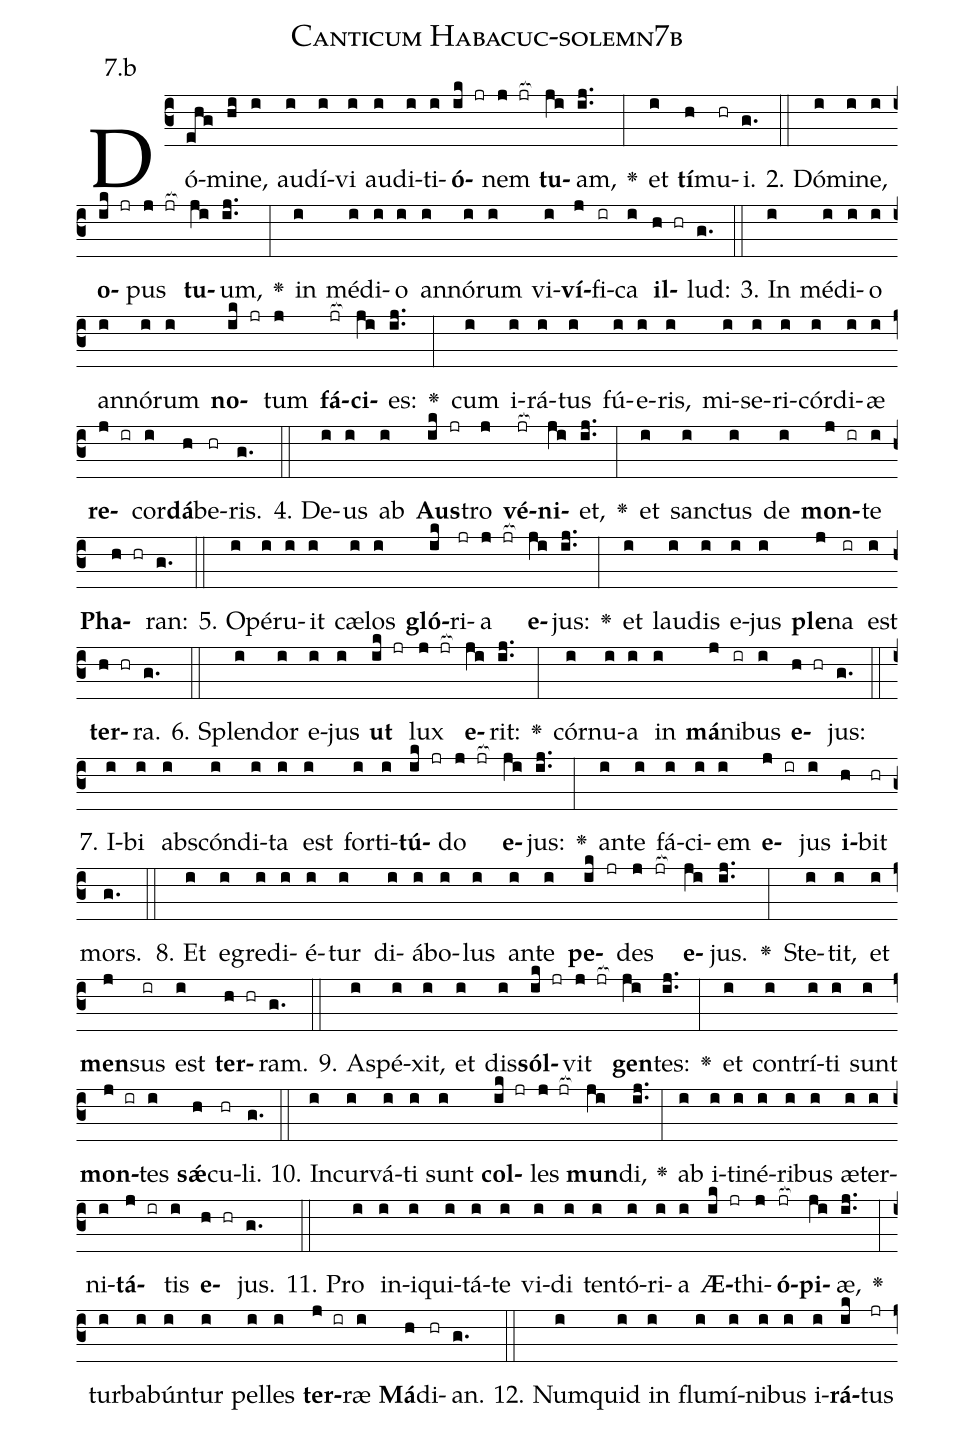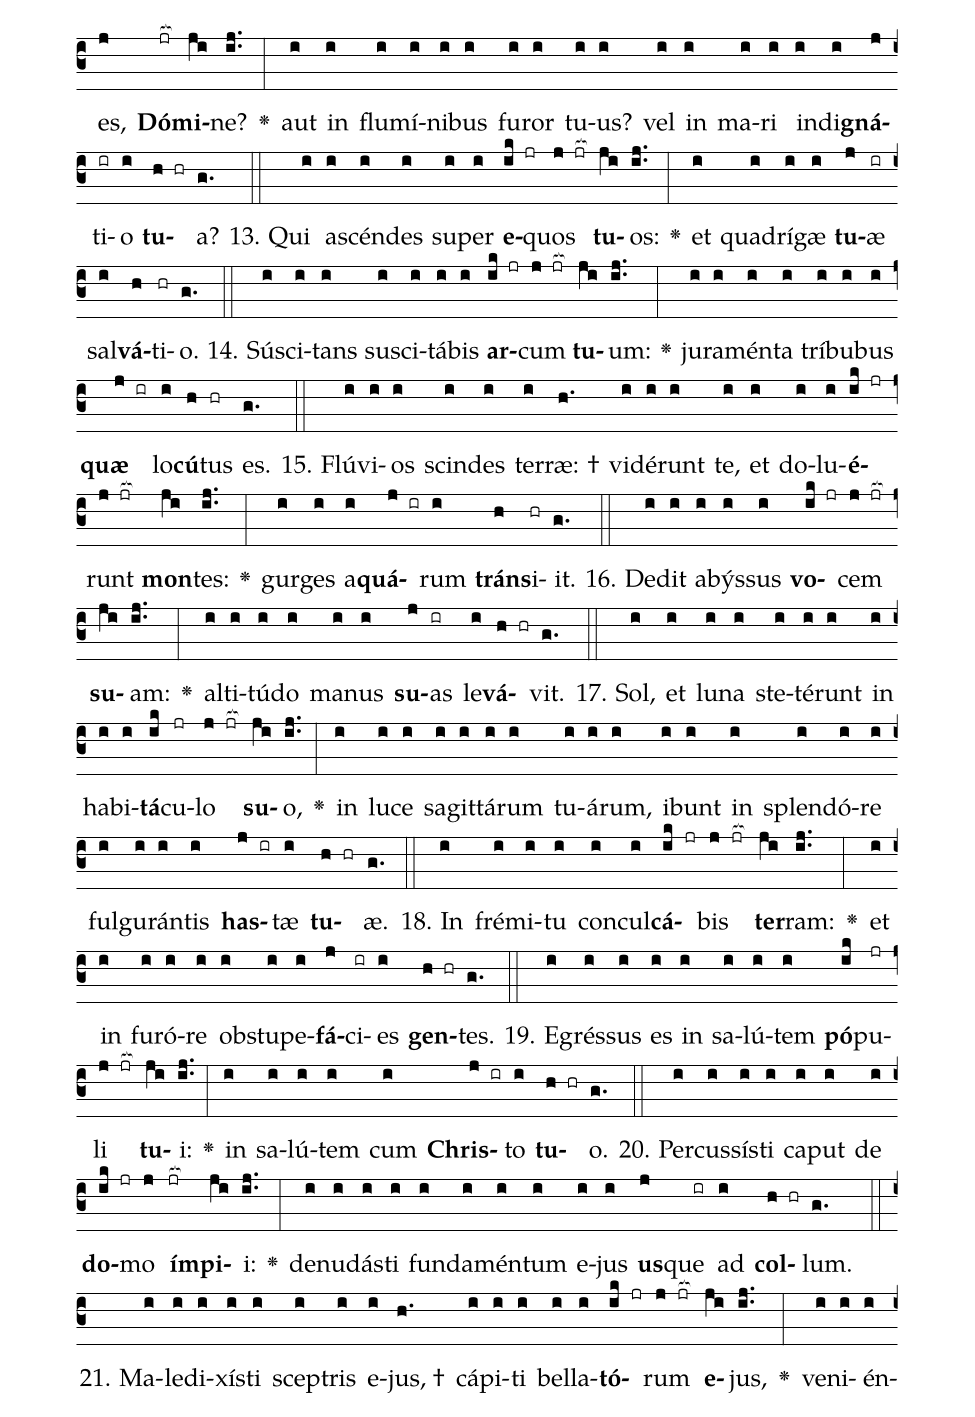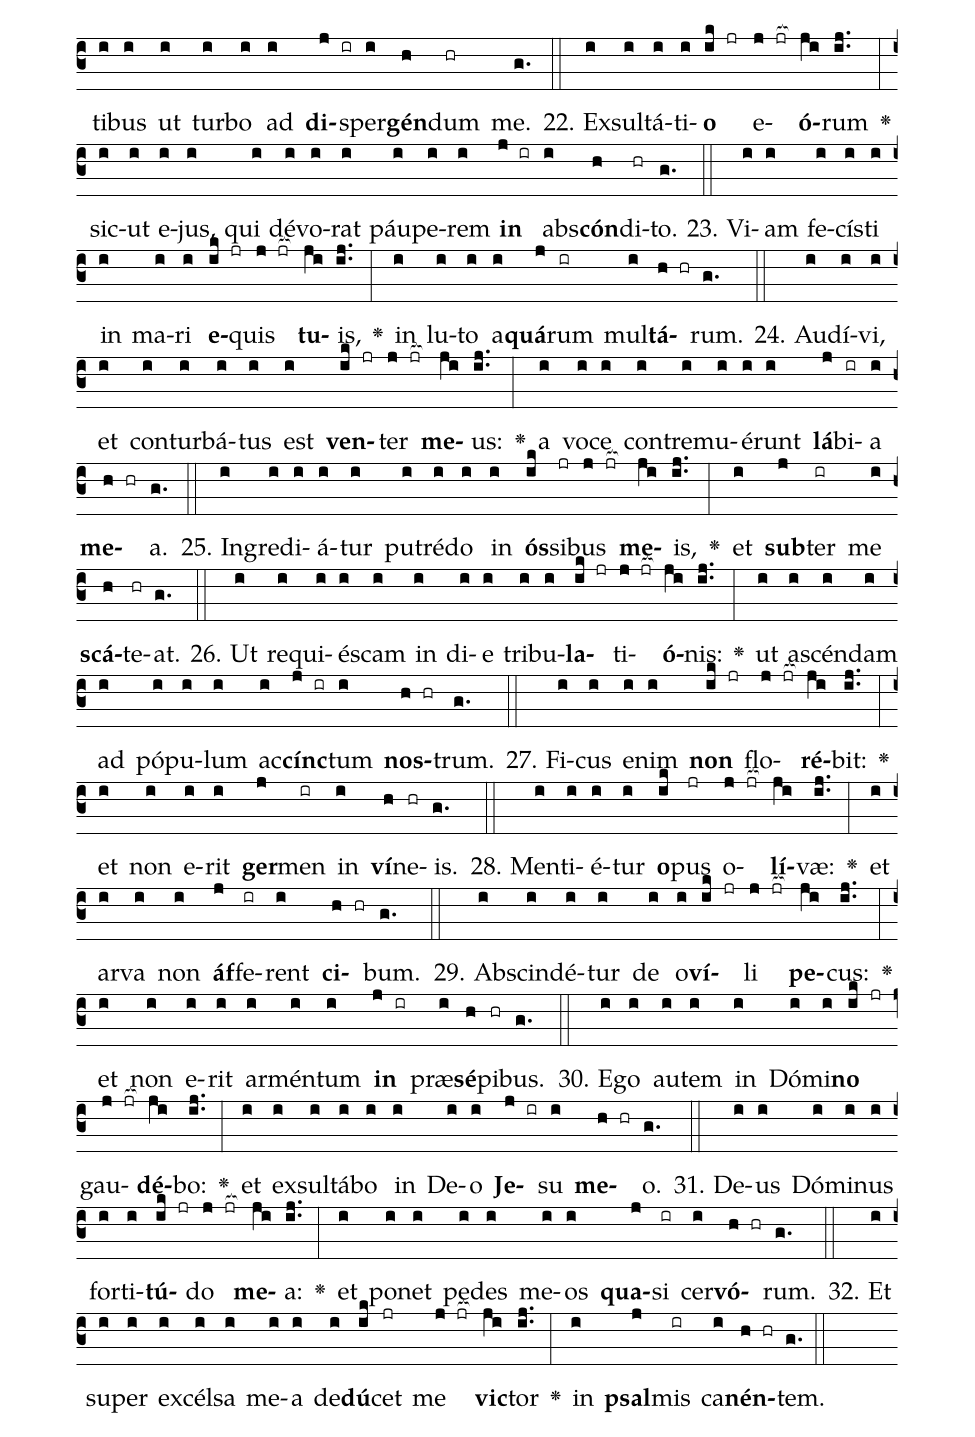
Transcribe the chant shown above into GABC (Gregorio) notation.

name: Canticum Habacuc-solemn7b;
annotation: 7.b;
%%
(c3)Dó(ehg)mi(hi)ne,(i) au(i)dí(i)vi(i) au(i)di(i)ti(i)<b>ó</b>(ik jr)nem(j jr[ocb:1{]) <b>tu</b>(ji[ocb:0}])am,(ij..) <v>\greheightstar</v>(:) et(i) <b>tí</b>(h)mu(hr)i.(g.) (::)
2. Dó(i)mi(i)ne,(i) <b>o</b>(ik jr)pus(j jr[ocb:1{]) <b>tu</b>(ji[ocb:0}])um,(ij..) <v>\greheightstar</v>(:) in(i) mé(i)di(i)o(i) an(i)nó(i)rum(i) vi(i)<b>ví</b>(j)fi(ir)ca(i) <b>il</b>(h hr)lud:(g.) (::)
3. In(i) mé(i)di(i)o(i) an(i)nó(i)rum(i) <b>no</b>(ik jr)tum(j) <b>fá</b>(jr[ocb:1{])<b>ci</b>(ji[ocb:0}])es:(ij..) <v>\greheightstar</v>(:) cum(i) i(i)rá(i)tus(i) fú(i)e(i)ris,(i) mi(i)se(i)ri(i)cór(i)di(i)æ(i) <b>re</b>(j ir)cor(i)<b>dá</b>(h)be(hr)ris.(g.) (::)
4. De(i)us(i) ab(i) <b>Aus</b>(ik jr)tro(j) <b>vé</b>(jr[ocb:1{])<b>ni</b>(ji[ocb:0}])et,(ij..) <v>\greheightstar</v>(:) et(i) sanc(i)tus(i) de(i) <b>mon</b>(j ir)te(i) <b>Pha</b>(h hr)ran:(g.) (::)
5. O(i)pé(i)ru(i)it(i) cæ(i)los(i) <b>gló</b>(ik)ri(jr)a(j jr[ocb:1{]) <b>e</b>(ji[ocb:0}])jus:(ij..) <v>\greheightstar</v>(:) et(i) lau(i)dis(i) e(i)jus(i) <b>ple</b>(j)na(ir) est(i) <b>ter</b>(h hr)ra.(g.) (::)
6. Splen(i)dor(i) e(i)jus(i) <b>ut</b>(ik jr) lux(j jr[ocb:1{]) <b>e</b>(ji[ocb:0}])rit:(ij..) <v>\greheightstar</v>(:) cór(i)nu(i)a(i) in(i) <b>má</b>(j)ni(ir)bus(i) <b>e</b>(h hr)jus:(g.) (::)
7. I(i)bi(i) abs(i)cón(i)di(i)ta(i) est(i) for(i)ti(i)<b>tú</b>(ik jr)do(j jr[ocb:1{]) <b>e</b>(ji[ocb:0}])jus:(ij..) <v>\greheightstar</v>(:) an(i)te(i) fá(i)ci(i)em(i) <b>e</b>(j ir)jus(i) <b>i</b>(h)bit(hr) mors.(g.) (::)
8. Et(i) e(i)gre(i)di(i)é(i)tur(i) di(i)á(i)bo(i)lus(i) an(i)te(i) <b>pe</b>(ik jr)des(j jr[ocb:1{]) <b>e</b>(ji[ocb:0}])jus.(ij..) <v>\greheightstar</v>(:) Ste(i)tit,(i) et(i) <b>men</b>(j)sus(ir) est(i) <b>ter</b>(h hr)ram.(g.) (::)
9. A(i)spé(i)xit,(i) et(i) dis(i)<b>sól</b>(ik jr)vit(j jr[ocb:1{]) <b>gen</b>(ji[ocb:0}])tes:(ij..) <v>\greheightstar</v>(:) et(i) con(i)trí(i)ti(i) sunt(i) <b>mon</b>(j ir)tes(i) <b>sǽ</b>(h)cu(hr)li.(g.) (::)
10. In(i)cur(i)vá(i)ti(i) sunt(i) <b>col</b>(ik jr)les(j jr[ocb:1{]) <b>mun</b>(ji[ocb:0}])di,(ij..) <v>\greheightstar</v>(:) ab(i) i(i)ti(i)né(i)ri(i)bus(i) æ(i)ter(i)ni(i)<b>tá</b>(j ir)tis(i) <b>e</b>(h hr)jus.(g.) (::)
11. Pro(i) in(i)i(i)qui(i)tá(i)te(i) vi(i)di(i) ten(i)tó(i)ri(i)a(i) <b>Æ</b>(ik jr)thi(j)<b>ó</b>(jr[ocb:1{])<b>pi</b>(ji[ocb:0}])æ,(ij..) <v>\greheightstar</v>(:) tur(i)ba(i)bún(i)tur(i) pel(i)les(i) <b>ter</b>(j ir)ræ(i) <b>Má</b>(h)di(hr)an.(g.) (::)
12. Num(i)quid(i) in(i) flu(i)mí(i)ni(i)bus(i) i(i)<b>rá</b>(ik)tus(jr) es,(j) <b>Dó</b>(jr[ocb:1{])<b>mi</b>(ji[ocb:0}])ne?(ij..) <v>\greheightstar</v>(:) aut(i) in(i) flu(i)mí(i)ni(i)bus(i) fu(i)ror(i) tu(i)us?(i) vel(i) in(i) ma(i)ri(i) in(i)di(i)<b>gná</b>(j)ti(ir)o(i) <b>tu</b>(h hr)a?(g.) (::)
13. Qui(i) a(i)scén(i)des(i) su(i)per(i) <b>e</b>(ik jr)quos(j jr[ocb:1{]) <b>tu</b>(ji[ocb:0}])os:(ij..) <v>\greheightstar</v>(:) et(i) qua(i)drí(i)gæ(i) <b>tu</b>(j)æ(ir) sal(i)<b>vá</b>(h)ti(hr)o.(g.) (::)
14. Sú(i)sci(i)tans(i) su(i)sci(i)tá(i)bis(i) <b>ar</b>(ik jr)cum(j jr[ocb:1{]) <b>tu</b>(ji[ocb:0}])um:(ij..) <v>\greheightstar</v>(:) ju(i)ra(i)mén(i)ta(i) trí(i)bu(i)bus(i) <b>quæ</b>(j ir) lo(i)<b>cú</b>(h)tus(hr) es.(g.) (::)
15. Flú(i)vi(i)os(i) scin(i)des(i) ter(i)ræ: †(h.) vi(i)dé(i)runt(i) te,(i) et(i) do(i)lu(i)<b>é</b>(ik jr)runt(j jr[ocb:1{]) <b>mon</b>(ji[ocb:0}])tes:(ij..) <v>\greheightstar</v>(:) gur(i)ges(i) a(i)<b>quá</b>(j ir)rum(i) <b>tráns</b>(h)i(hr)it.(g.) (::)
16. De(i)dit(i) a(i)býs(i)sus(i) <b>vo</b>(ik jr)cem(j jr[ocb:1{]) <b>su</b>(ji[ocb:0}])am:(ij..) <v>\greheightstar</v>(:) al(i)ti(i)tú(i)do(i) ma(i)nus(i) <b>su</b>(j)as(ir) le(i)<b>vá</b>(h hr)vit.(g.) (::)
17. Sol,(i) et(i) lu(i)na(i) ste(i)té(i)runt(i) in(i) ha(i)bi(i)<b>tá</b>(ik)cu(jr)lo(j jr[ocb:1{]) <b>su</b>(ji[ocb:0}])o,(ij..) <v>\greheightstar</v>(:) in(i) lu(i)ce(i) sa(i)git(i)tá(i)rum(i) tu(i)á(i)rum,(i) i(i)bunt(i) in(i) splen(i)dó(i)re(i) ful(i)gu(i)rán(i)tis(i) <b>has</b>(j ir)tæ(i) <b>tu</b>(h hr)æ.(g.) (::)
18. In(i) fré(i)mi(i)tu(i) con(i)cul(i)<b>cá</b>(ik jr)bis(j jr[ocb:1{]) <b>ter</b>(ji[ocb:0}])ram:(ij..) <v>\greheightstar</v>(:) et(i) in(i) fu(i)ró(i)re(i) ob(i)stu(i)pe(i)<b>fá</b>(j)ci(ir)es(i) <b>gen</b>(h hr)tes.(g.) (::)
19. E(i)grés(i)sus(i) es(i) in(i) sa(i)lú(i)tem(i) <b>pó</b>(ik)pu(jr)li(j jr[ocb:1{]) <b>tu</b>(ji[ocb:0}])i:(ij..) <v>\greheightstar</v>(:) in(i) sa(i)lú(i)tem(i) cum(i) <b>Chris</b>(j ir)to(i) <b>tu</b>(h hr)o.(g.) (::)
20. Per(i)cus(i)sís(i)ti(i) ca(i)put(i) de(i) <b>do</b>(ik jr)mo(j) <b>ím</b>(jr[ocb:1{])<b>pi</b>(ji[ocb:0}])i:(ij..) <v>\greheightstar</v>(:) de(i)nu(i)dás(i)ti(i) fun(i)da(i)mén(i)tum(i) e(i)jus(i) <b>us</b>(j)que(ir) ad(i) <b>col</b>(h hr)lum.(g.) (::)
21. Ma(i)le(i)di(i)xís(i)ti(i) scep(i)tris(i) e(i)jus, †(h.) cá(i)pi(i)ti(i) bel(i)la(i)<b>tó</b>(ik jr)rum(j jr[ocb:1{]) <b>e</b>(ji[ocb:0}])jus,(ij..) <v>\greheightstar</v>(:) ve(i)ni(i)én(i)ti(i)bus(i) ut(i) tur(i)bo(i) ad(i) <b>di</b>(j ir)sper(i)<b>gén</b>(h)dum(hr) me.(g.) (::)
22. Ex(i)sul(i)tá(i)ti(i)<b>o</b>(ik jr) e(j jr[ocb:1{])<b>ó</b>(ji[ocb:0}])rum(ij..) <v>\greheightstar</v>(:) sic(i)ut(i) e(i)jus,(i) qui(i) dé(i)vo(i)rat(i) páu(i)pe(i)rem(i) <b>in</b>(j ir) abs(i)<b>cón</b>(h)di(hr)to.(g.) (::)
23. Vi(i)am(i) fe(i)cís(i)ti(i) in(i) ma(i)ri(i) <b>e</b>(ik jr)quis(j jr[ocb:1{]) <b>tu</b>(ji[ocb:0}])is,(ij..) <v>\greheightstar</v>(:) in(i) lu(i)to(i) a(i)<b>quá</b>(j)rum(ir) mul(i)<b>tá</b>(h hr)rum.(g.) (::)
24. Au(i)dí(i)vi,(i) et(i) con(i)tur(i)bá(i)tus(i) est(i) <b>ven</b>(ik jr)ter(j jr[ocb:1{]) <b>me</b>(ji[ocb:0}])us:(ij..) <v>\greheightstar</v>(:) a(i) vo(i)ce(i) con(i)tre(i)mu(i)é(i)runt(i) <b>lá</b>(j)bi(ir)a(i) <b>me</b>(h hr)a.(g.) (::)
25. In(i)gre(i)di(i)á(i)tur(i) pu(i)tré(i)do(i) in(i) <b>ós</b>(ik)si(jr)bus(j jr[ocb:1{]) <b>me</b>(ji[ocb:0}])is,(ij..) <v>\greheightstar</v>(:) et(i) <b>sub</b>(j)ter(ir) me(i) <b>scá</b>(h)te(hr)at.(g.) (::)
26. Ut(i) re(i)qui(i)és(i)cam(i) in(i) di(i)e(i) tri(i)bu(i)<b>la</b>(ik jr)ti(j jr[ocb:1{])<b>ó</b>(ji[ocb:0}])nis:(ij..) <v>\greheightstar</v>(:) ut(i) a(i)scén(i)dam(i) ad(i) pó(i)pu(i)lum(i) ac(i)<b>cínc</b>(j ir)tum(i) <b>nos</b>(h hr)trum.(g.) (::)
27. Fi(i)cus(i) e(i)nim(i) <b>non</b>(ik jr) flo(j jr[ocb:1{])<b>ré</b>(ji[ocb:0}])bit:(ij..) <v>\greheightstar</v>(:) et(i) non(i) e(i)rit(i) <b>ger</b>(j)men(ir) in(i) <b>ví</b>(h)ne(hr)is.(g.) (::)
28. Men(i)ti(i)é(i)tur(i) <b>o</b>(ik)pus(jr) o(j jr[ocb:1{])<b>lí</b>(ji[ocb:0}])væ:(ij..) <v>\greheightstar</v>(:) et(i) ar(i)va(i) non(i) <b>áf</b>(j)fe(ir)rent(i) <b>ci</b>(h hr)bum.(g.) (::)
29. Ab(i)scin(i)dé(i)tur(i) de(i) o(i)<b>ví</b>(ik jr)li(j jr[ocb:1{]) <b>pe</b>(ji[ocb:0}])cus:(ij..) <v>\greheightstar</v>(:) et(i) non(i) e(i)rit(i) ar(i)mén(i)tum(i) <b>in</b>(j ir) præ(i)<b>sé</b>(h)pi(hr)bus.(g.) (::)
30. E(i)go(i) au(i)tem(i) in(i) Dó(i)mi(i)<b>no</b>(ik jr) gau(j jr[ocb:1{])<b>dé</b>(ji[ocb:0}])bo:(ij..) <v>\greheightstar</v>(:) et(i) ex(i)sul(i)tá(i)bo(i) in(i) De(i)o(i) <b>Je</b>(j ir)su(i) <b>me</b>(h hr)o.(g.) (::)
31. De(i)us(i) Dó(i)mi(i)nus(i) for(i)ti(i)<b>tú</b>(ik jr)do(j jr[ocb:1{]) <b>me</b>(ji[ocb:0}])a:(ij..) <v>\greheightstar</v>(:) et(i) po(i)net(i) pe(i)des(i) me(i)os(i) <b>qua</b>(j)si(ir) cer(i)<b>vó</b>(h hr)rum.(g.) (::)
32. Et(i) su(i)per(i) ex(i)cél(i)sa(i) me(i)a(i) de(i)<b>dú</b>(ik)cet(jr) me(j jr[ocb:1{]) <b>vic</b>(ji[ocb:0}])tor(ij..) <v>\greheightstar</v>(:) in(i) <b>psal</b>(j)mis(ir) ca(i)<b>nén</b>(h hr)tem.(g.) (::)
